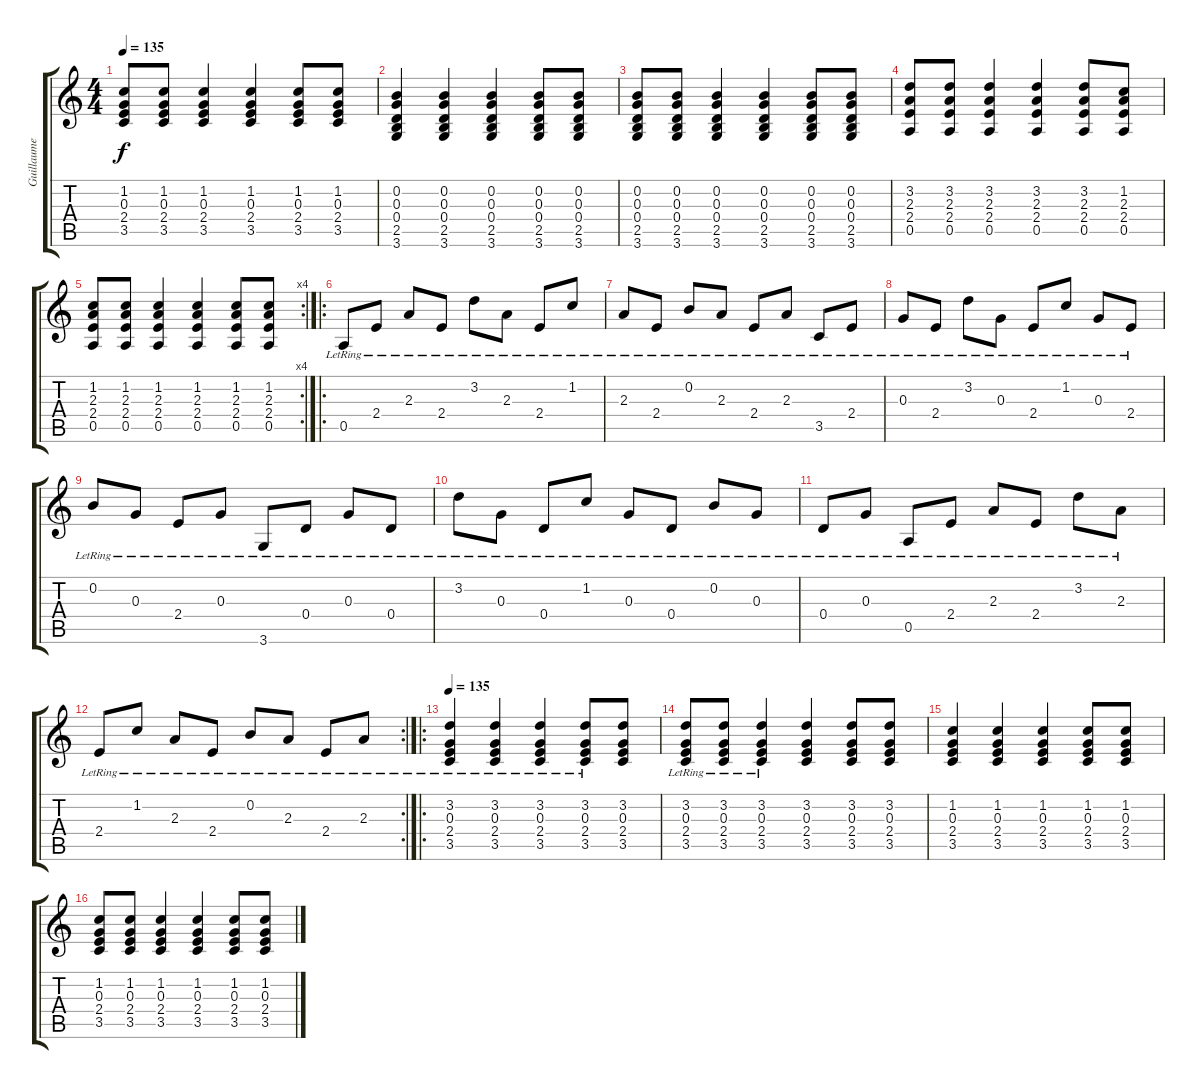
\track ("Guillaume" "Guillaume") {instrument acousticguitarnylon}
\staff {score tabs}
\tuning (E4 B3 G3 D3 A2 E2) {hide}
\ts (4 4)
\tempo 135
\clef g2
\ks c
(1.2 0.3 2.4 3.5).8{dy f} (1.2 0.3 2.4 3.5).8 (1.2 0.3 2.4 3.5).4 (1.2 0.3 2.4 3.5).4 (1.2 0.3 2.4 3.5).8 (1.2 0.3 2.4 3.5).8 |
(0.2 0.3 0.4 2.5 3.6).4 (0.2 0.3 0.4 2.5 3.6).4 (0.2 0.3 0.4 2.5 3.6).4 (0.2 0.3 0.4 2.5 3.6).8 (0.2 0.3 0.4 2.5 3.6).8 |
(0.2 0.3 0.4 2.5 3.6).8 (0.2 0.3 0.4 2.5 3.6).8 (0.2 0.3 0.4 2.5 3.6).4 (0.2 0.3 0.4 2.5 3.6).4 (0.2 0.3 0.4 2.5 3.6).8 (0.2 0.3 0.4 2.5 3.6).8 |
(3.2 2.3 2.4 0.5).8 (3.2 2.3 2.4 0.5).8 (3.2 2.3 2.4 0.5).4 (3.2 2.3 2.4 0.5).4 (3.2 2.3 2.4 0.5).8 (1.2 2.3 2.4 0.5).8 |
\rc 4
(1.2 2.3 2.4 0.5).8 (1.2 2.3 2.4 0.5).8 (1.2 2.3 2.4 0.5).4 (1.2 2.3 2.4 0.5).4 (1.2 2.3 2.4 0.5).8 (1.2 2.3 2.4 0.5).8 |
\ro
0.5{lr}.8 2.4{lr}.8 2.3{lr}.8 2.4{lr}.8 3.2{lr}.8 2.3{lr}.8 2.4{lr}.8 1.2{lr}.8 |
2.3{lr}.8 2.4{lr}.8 0.2{lr}.8 2.3{lr}.8 2.4{lr}.8 2.3{lr}.8 3.5{lr}.8 2.4{lr}.8 |
0.3{lr}.8 2.4{lr}.8 3.2{lr}.8 0.3{lr}.8 2.4{lr}.8 1.2{lr}.8 0.3{lr}.8 2.4{lr}.8 |
0.2{lr}.8 0.3{lr}.8 2.4{lr}.8 0.3{lr}.8 3.6{lr}.8 0.4{lr}.8 0.3{lr}.8 0.4{lr}.8 |
3.2{lr}.8 0.3{lr}.8 0.4{lr}.8 1.2{lr}.8 0.3{lr}.8 0.4{lr}.8 0.2{lr}.8 0.3{lr}.8 |
0.4{lr}.8 0.3{lr}.8 0.5{lr}.8 2.4{lr}.8 2.3{lr}.8 2.4{lr}.8 3.2{lr}.8 2.3{lr}.8 |
\rc 2
2.4{lr}.8 1.2{lr}.8 2.3{lr}.8 2.4{lr}.8 0.2{lr}.8 2.3{lr}.8 2.4{lr}.8 2.3{lr}.8 |
\ro
\tempo 135
(3.2{lr} 0.3{lr} 2.4{lr} 3.5{lr}).4 (3.2{lr} 0.3{lr} 2.4{lr} 3.5{lr}).4 (3.2{lr} 0.3{lr} 2.4{lr} 3.5{lr}).4 (3.2{lr} 0.3{lr} 2.4{lr} 3.5{lr}).8 (3.2 0.3 2.4 3.5).8 |
(3.2{lr} 0.3{lr} 2.4{lr} 3.5{lr}).8 (3.2{lr} 0.3{lr} 2.4{lr} 3.5{lr}).8 (3.2{lr} 0.3{lr} 2.4{lr} 3.5{lr}).4 (3.2 0.3 2.4 3.5).4 (3.2 0.3 2.4 3.5).8 (3.2 0.3 2.4 3.5).8 |
(1.2 0.3 2.4 3.5).4 (1.2 0.3 2.4 3.5).4 (1.2 0.3 2.4 3.5).4 (1.2 0.3 2.4 3.5).8 (1.2 0.3 2.4 3.5).8 |
(1.2 0.3 2.4 3.5).8 (1.2 0.3 2.4 3.5).8 (1.2 0.3 2.4 3.5).4 (1.2 0.3 2.4 3.5).4 (1.2 0.3 2.4 3.5).8 (1.2 0.3 2.4 3.5).8
